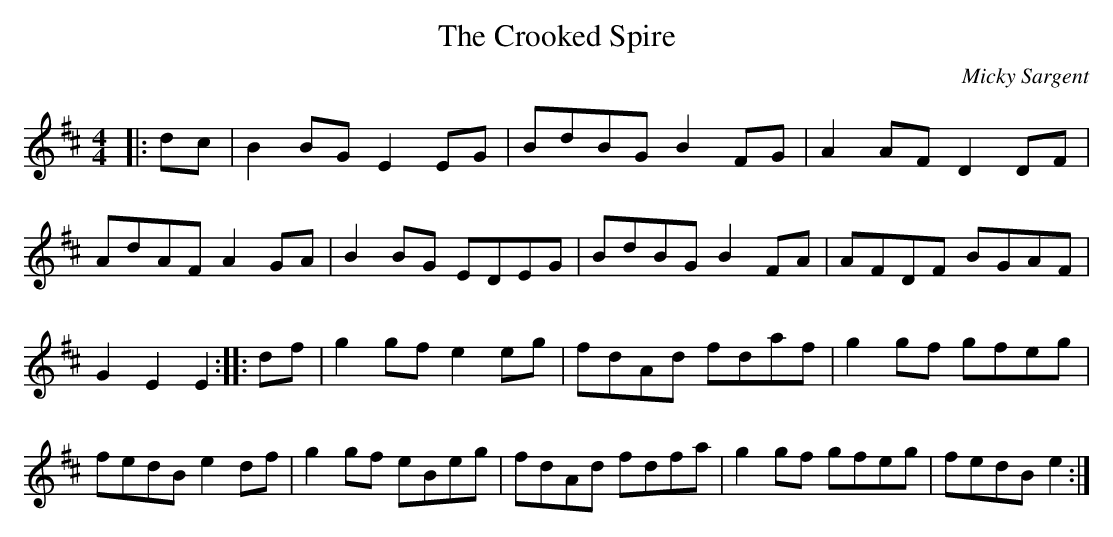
X:1
T:Crooked Spire, The
C:Micky Sargent
M:4/4
L:1/8
E:10
K:D
|:dc|B2 BG E2 EG|BdBG B2 FG|A2 AF D2 DF|AdAF A2 GA|\
B2 BG EDEG|BdBG B2FA|AFDF BGAF|G2 E2 E2::\
df|g2 gf e2 eg|fdAd fdaf|g2 gf gfeg|fedB e2 df|\
g2 gf eBeg|fdAd fdfa|g2 gf gfeg|fedB e2:|**
